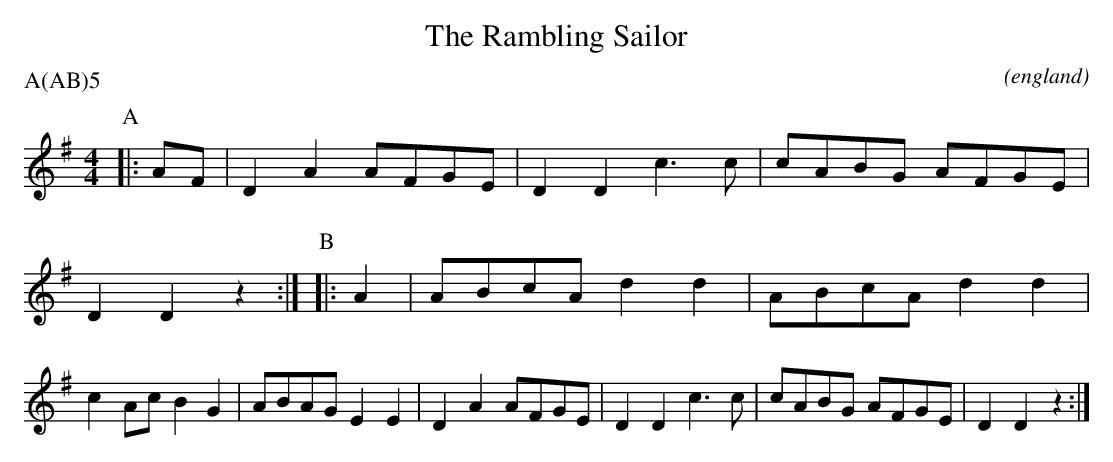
X:1
T:The Rambling Sailor
O:england
M:4/4
C:
P:A(AB)5
K:DMix
P:A
|: AF | D2 A2 AFGE  | D2 D2 c3 c  | cABG  AFGE  | D2 D2 z2 :|\
P:B
|: A2 | ABcA  d2 d2 | ABcA  d2 d2 | c2 Ac B2 G2 | ABAG  E2 \
E2 | D2 A2 AFGE  | D2 D2 c3 c  | cABG  AFGE  | D2 D2 z2 :|
